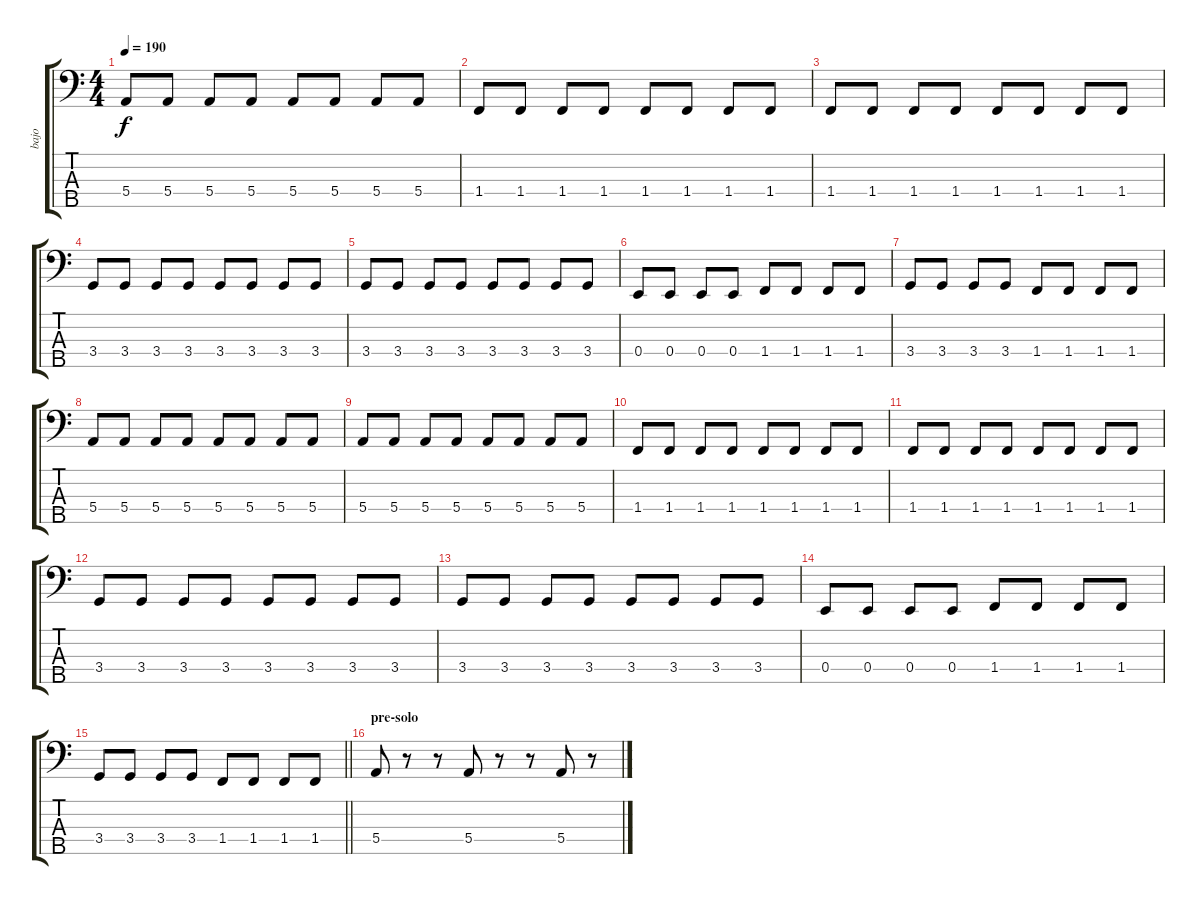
\track ("bajo" "bajo") {instrument electricbassfinger}
\staff {score tabs}
\tuning (G2 D2 A1 E1 B0) {hide}
\ts (4 4)
\tempo 190
\clef f4
\ks c
5.4.8{dy f} 5.4.8 5.4.8 5.4.8 5.4.8 5.4.8 5.4.8 5.4.8 |
1.4.8 1.4.8 1.4.8 1.4.8 1.4.8 1.4.8 1.4.8 1.4.8 |
1.4.8 1.4.8 1.4.8 1.4.8 1.4.8 1.4.8 1.4.8 1.4.8 |
3.4.8 3.4.8 3.4.8 3.4.8 3.4.8 3.4.8 3.4.8 3.4.8 |
3.4.8 3.4.8 3.4.8 3.4.8 3.4.8 3.4.8 3.4.8 3.4.8 |
0.4.8 0.4.8 0.4.8 0.4.8 1.4.8 1.4.8 1.4.8 1.4.8 |
3.4.8 3.4.8 3.4.8 3.4.8 1.4.8 1.4.8 1.4.8 1.4.8 |
5.4.8 5.4.8 5.4.8 5.4.8 5.4.8 5.4.8 5.4.8 5.4.8 |
5.4.8 5.4.8 5.4.8 5.4.8 5.4.8 5.4.8 5.4.8 5.4.8 |
1.4.8 1.4.8 1.4.8 1.4.8 1.4.8 1.4.8 1.4.8 1.4.8 |
1.4.8 1.4.8 1.4.8 1.4.8 1.4.8 1.4.8 1.4.8 1.4.8 |
3.4.8 3.4.8 3.4.8 3.4.8 3.4.8 3.4.8 3.4.8 3.4.8 |
3.4.8 3.4.8 3.4.8 3.4.8 3.4.8 3.4.8 3.4.8 3.4.8 |
0.4.8 0.4.8 0.4.8 0.4.8 1.4.8 1.4.8 1.4.8 1.4.8 |
\barLineRight lightlight
3.4.8 3.4.8 3.4.8 3.4.8 1.4.8 1.4.8 1.4.8 1.4.8 |
\section ("" "pre-solo")
5.4.8{instrument slapbass1} r.8 r.8 5.4.8 r.8 r.8 5.4.8 r.8
